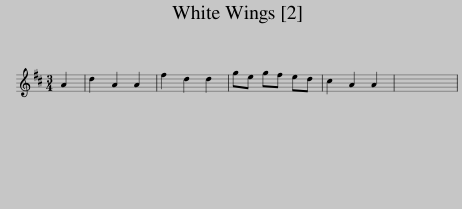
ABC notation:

X:1
L:1/8
M:3/4
I:linebreak $
K:D
V:1 treble
V:1
 A2 | d2 A2 A2 | f2 d2 d2 | ge gf ed | c2 A2 A2 | %5
 x6 | %6
